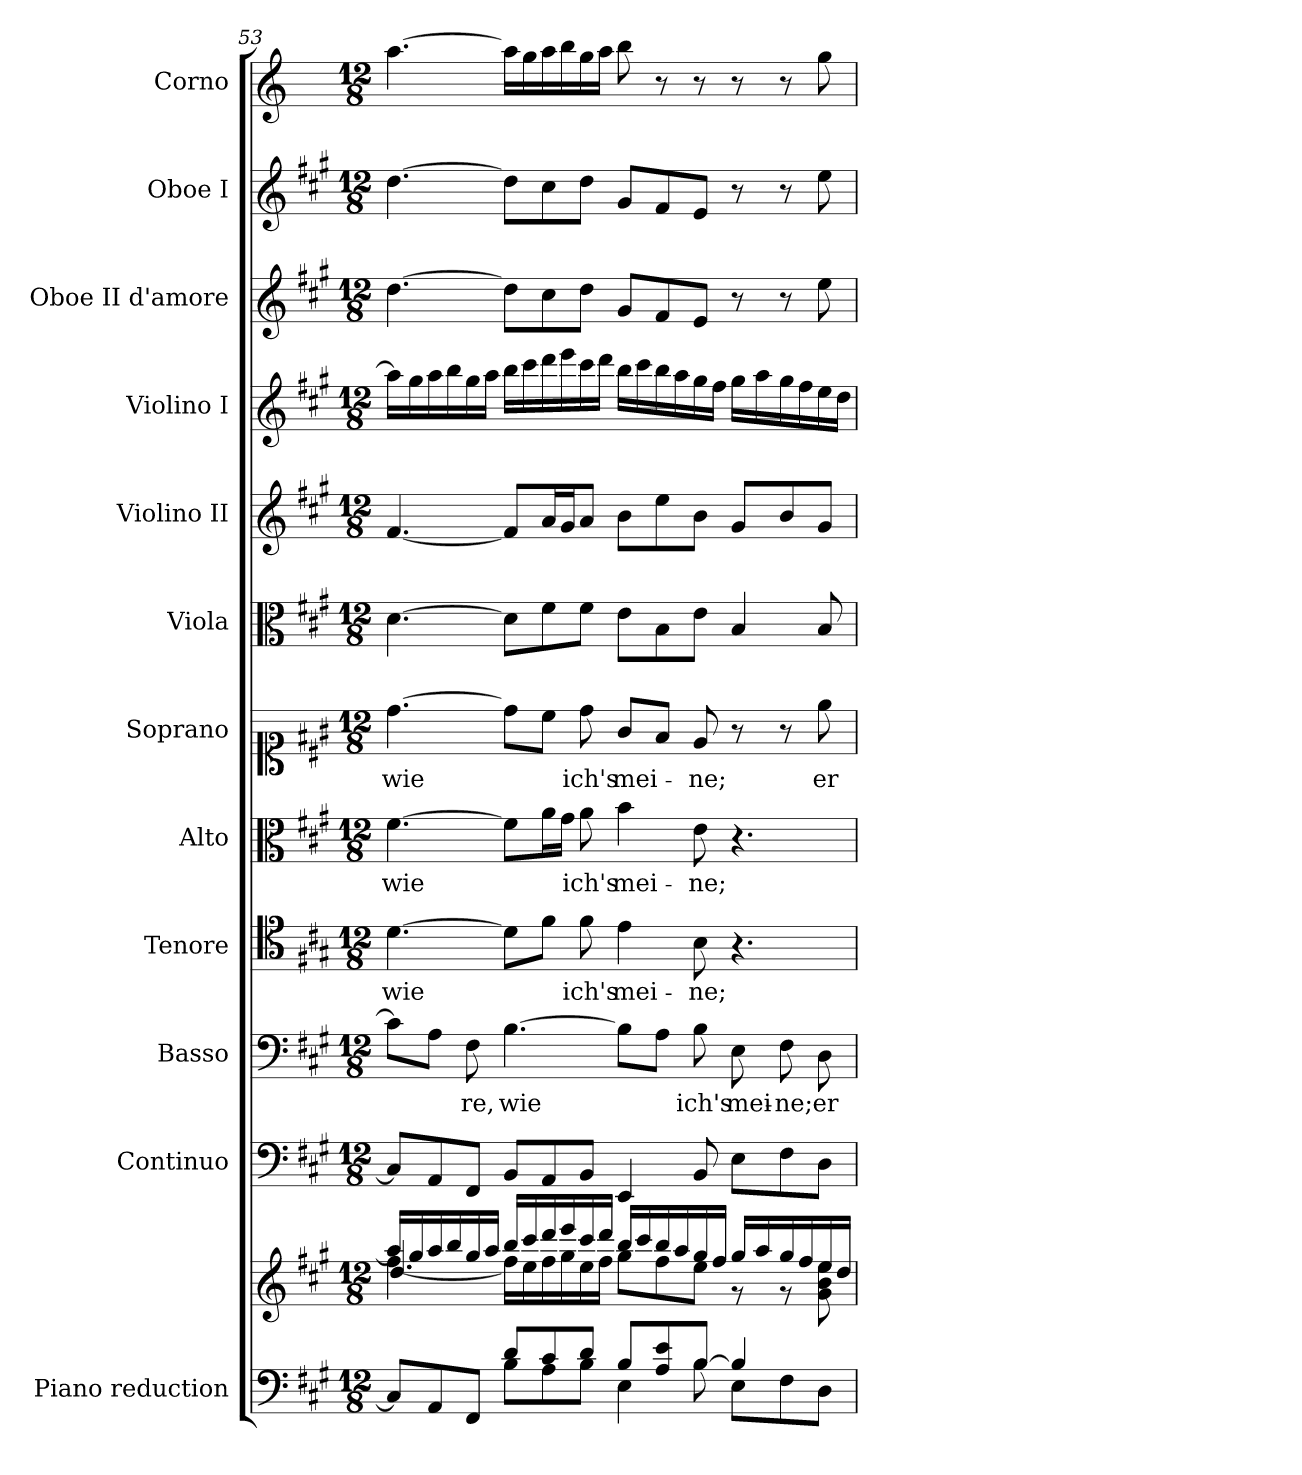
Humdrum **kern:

**kern	**kern	**kern	**kern	**text	**kern	**text	**kern	**text	**kern	**text	**kern	**kern	**kern	**kern	**kern	**kern
*part12	*part12	*part11	*part10	*part10	*part9	*part9	*part8	*part8	*part7	*part7	*part6	*part5	*part4	*part3	*part2	*part1
*staff13	*staff12	*staff11	*staff10	*staff10	*staff9	*staff9	*staff8	*staff8	*staff7	*staff7	*staff6	*staff5	*staff4	*staff3	*staff2	*staff1
*I"Piano reduction	*	*I"Continuo	*I"Basso	*	*I"Tenore	*	*I"Alto	*	*I"Soprano	*	*I"Viola	*I"Violino II	*I"Violino I	*I"Oboe II d'amore	*I"Oboe I	*I"Corno
*I'Pno	*	*	*	*	*	*	*	*	*	*	*I'Vla	*I'Vln	*I'Vln	*I'Ob	*I'Ob	*
!!LO:PB:g=z
*clefF4	*clefG2	*clefF4	*clefF4	*	*clefC4	*	*clefC3	*	*clefC1	*	*clefC3	*clefG2	*clefG2	*clefG2	*clefG2	*clefG2
*	*	*	*	*	*	*	*	*	*	*	*	*	*	*	*	*ITrd2c3
*k[f#c#g#]	*k[f#c#g#]	*k[f#c#g#]	*k[f#c#g#]	*	*k[f#c#g#]	*	*k[f#c#g#]	*	*k[f#c#g#]	*	*k[f#c#g#]	*k[f#c#g#]	*k[f#c#g#]	*k[f#c#g#]	*k[f#c#g#]	*k[f#c#g#]
*M12/8	*M12/8	*M12/8	*M12/8	*	*M12/8	*	*M12/8	*	*M12/8	*	*M12/8	*M12/8	*M12/8	*M12/8	*M12/8	*M12/8
=53	=53	=53	=53	=53	=53	=53	=53	=53	=53	=53	=53	=53	=53	=53	=53	=53
*^	*^	*	*	*	*	*	*	*	*	*	*	*	*	*	*	*
*	*	*	*^	*	*	*	*	*	*	*	*	*	*	*	*	*	*	*
!	!	!	!	!	!	!	!	!	!LO:LY:b	!	!LO:LY:b	!	!LO:LY:b	!	!	!	!	!	!
4.ryy	8C#/L]	16aa/LL]	[4.ff#\	4.dd/	8C#/L]	8c#\L]	.	[4.d\	wie	[4.f#\	wie	[4.dd\	wie	[4.d\	[4.f#/	16aa\LL]	[4.dd\	[4.dd\	[4.ff#\
.	.	16gg#/	.	.	.	.	.	.	.	.	.	.	.	.	.	16gg#\	.	.	.
.	8AA/	16aa/	.	.	8AA/	8A\J	.	.	.	.	.	.	.	.	.	16aa\	.	.	.
.	.	16bb/	.	.	.	.	.	.	.	.	.	.	.	.	.	16bb\	.	.	.
!	!	!	!	!	!	!	!LO:LY:b	!	!	!	!	!	!	!	!	!	!	!	!
.	8FF#/J	16gg#/	.	.	8FF#/J	8F#\	-re,	.	.	.	.	.	.	.	.	16gg#\	.	.	.
.	.	16aa/JJ	.	.	.	.	.	.	.	.	.	.	.	.	.	16aa\JJ	.	.	.
!	!	!	!	!	!	!	!LO:LY:b	!	!	!	!	!	!	!	!	!	!	!	!
8d/L	8B\L	16bb/LL	16ff#\LL]	1ryy	8BB/L	[4.B\	wie	8d\L]	.	8f#\L]	.	8dd\L]	.	8d\L]	8f#/L]	16bb\LL	8dd\L]	8dd\L]	16ff#\LL]
.	.	16ccc#/	16ee\	.	.	.	.	.	.	.	.	.	.	.	.	16ccc#\	.	.	16ee\
8c#/	8A\	16ddd/	16ff#\	.	8AA/	.	.	8f#\J	.	16a\L	.	8cc#\J	.	8f#\	16a/L	16ddd\	8cc#\	8cc#\	16ff#\
.	.	16eee/	16gg#\	.	.	.	.	.	.	16g#\JJ	.	.	.	.	16g#/J	16eee\	.	.	16gg#\
!	!	!	!	!	!	!	!	!	!LO:LY:b	!	!LO:LY:b	!	!LO:LY:b	!	!	!	!	!	!
8d/J	8B\J	16ccc#/	16ee\	.	8BB/J	.	.	8f#\	ich's	8a\	ich's	8dd\	ich's	8f#\J	8a/J	16ccc#\	8dd\J	8dd\J	16ee\
.	.	16ddd/JJ	16ff#\JJ	.	.	.	.	.	.	.	.	.	.	.	.	16ddd\JJ	.	.	16ff#\JJ
!	!	!	!	!	!	!	!	!	!LO:LY:b	!	!LO:LY:b	!	!LO:LY:b	!	!	!	!	!	!
8B/L	4E\	16bb/LL	8gg#\L	.	4EE/	8B\L]	.	4e\	mei-	4b\	mei-	8g#/L	mei-	8e\L	8b\L	16bb\LL	8g#/L	8g#/L	8gg#\
.	.	16ccc#/	.	.	.	.	.	.	.	.	.	.	.	.	.	16ccc#\	.	.	.
8A/ 8e/	.	16bb/	8ff#\	.	.	8A\J	.	.	.	.	.	8f#/J	.	8B\	8ee\	16bb\	8f#/	8f#/	8r
.	.	16aa/	.	.	.	.	.	.	.	.	.	.	.	.	.	16aa\	.	.	.
!	!	!	!	!	!	!	!LO:LY:b	!	!LO:LY:b	!	!LO:LY:b	!	!LO:LY:b	!	!	!	!	!	!
[8B/J	8B\	16gg#/	8ee\J	.	8BB/	8B\	ich's	8B\	-ne;	8e\	-ne;	8e/	-ne;	8e\J	8b\J	16gg#\	8e/J	8e/J	8r
.	.	16ff#/JJ	.	.	.	.	.	.	.	.	.	.	.	.	.	16ff#\JJ	.	.	.
!	!	!	!	!	!	!	!LO:LY:b	!	!	!	!	!	!	!	!	!	!	!	!
4B/]	8E\L	16gg#/LL	8r	.	8E\L	8E\	mei-	4.r	.	4.r	.	8r	.	4B/	8g#/L	16gg#\LL	8r	8r	8r
.	.	16aa/	.	.	.	.	.	.	.	.	.	.	.	.	.	16aa\	.	.	.
!	!	!	!	!	!	!	!LO:LY:b	!	!	!	!	!	!	!	!	!	!	!	!
.	8F#\	16gg#/	8r	.	8F#\	8F#\	-ne;	.	.	.	.	8r	.	.	8b/	16gg#\	8r	8r	8r
.	.	16ff#/	.	.	.	.	.	.	.	.	.	.	.	.	.	16ff#\	.	.	.
!	!	!	!	!	!	!	!LO:LY:b	!	!	!	!	!	!LO:LY:b	!	!	!	!	!	!
8ryy	8D\J	16ee/	8g#\ 8b\ 8ee\	8ryy	8D\J	8D\	er-	.	.	.	.	8ee\	er-	8B/	8g#/J	16ee\	8ee\	8ee\	8ee\
.	.	16dd/JJ	.	.	.	.	.	.	.	.	.	.	.	.	.	16dd\JJ	.	.	.
*v	*v	*	*	*	*	*	*	*	*	*	*	*	*	*	*	*	*	*	*
*	*v	*v	*v	*	*	*	*	*	*	*	*	*	*	*	*	*	*	*
=	=	=	=	=	=	=	=	=	=	=	=	=	=	=	=	=
*-	*-	*-	*-	*-	*-	*-	*-	*-	*-	*-	*-	*-	*-	*-	*-	*-
